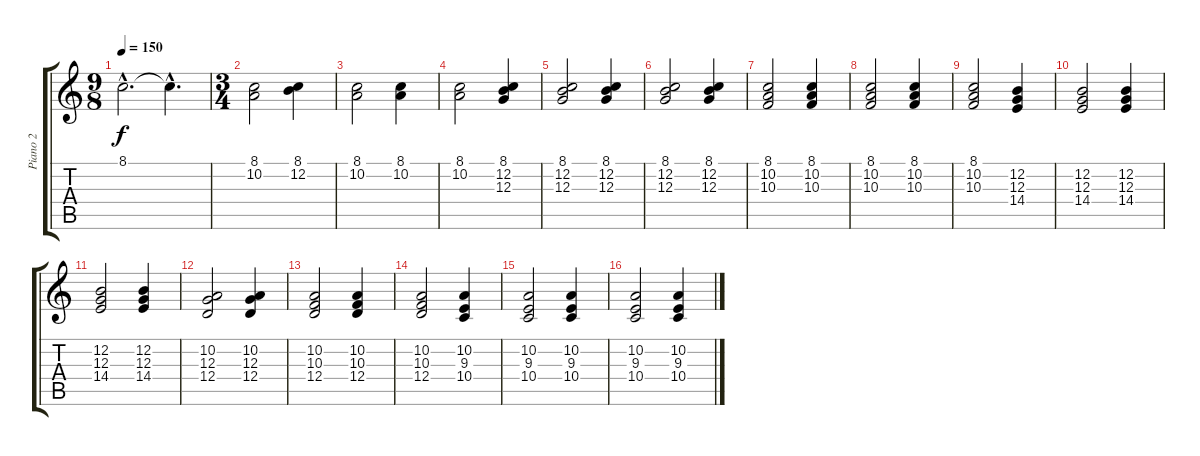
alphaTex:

\track ("Piano 2" "Piano 2") {instrument acousticgrandpiano}
\staff {score tabs}
\tuning (E4 B3 G3 D3 A2 E2) {hide}
\ts (9 8)
\tempo 150
\clef g2
\ks c
8.1{hac}.2{d dy f} 8.1{hac t}.4{d} |
\ts (3 4)
(8.1 10.2).2 (8.1 12.2).4 |
(8.1 10.2).2 (8.1 10.2).4 |
(8.1 10.2).2 (8.1 12.2 12.3).4 |
(8.1 12.2 12.3).2 (8.1 12.2 12.3).4 |
(8.1 12.2 12.3).2 (8.1 12.2 12.3).4 |
(8.1 10.2 10.3).2 (8.1 10.2 10.3).4 |
(8.1 10.2 10.3).2 (8.1 10.2 10.3).4 |
(8.1 10.2 10.3).2 (12.2 12.3 14.4).4 |
(12.2 12.3 14.4).2 (12.2 12.3 14.4).4 |
(12.2 12.3 14.4).2 (12.2 12.3 14.4).4 |
(10.2 12.3 12.4).2 (10.2 12.3 12.4).4 |
(10.2 10.3 12.4).2 (10.2 10.3 12.4).4 |
(10.2 10.3 12.4).2 (10.2 9.3 10.4).4 |
(10.2 9.3 10.4).2 (10.2 9.3 10.4).4 |
(10.2 9.3 10.4).2 (10.2 9.3 10.4).4
